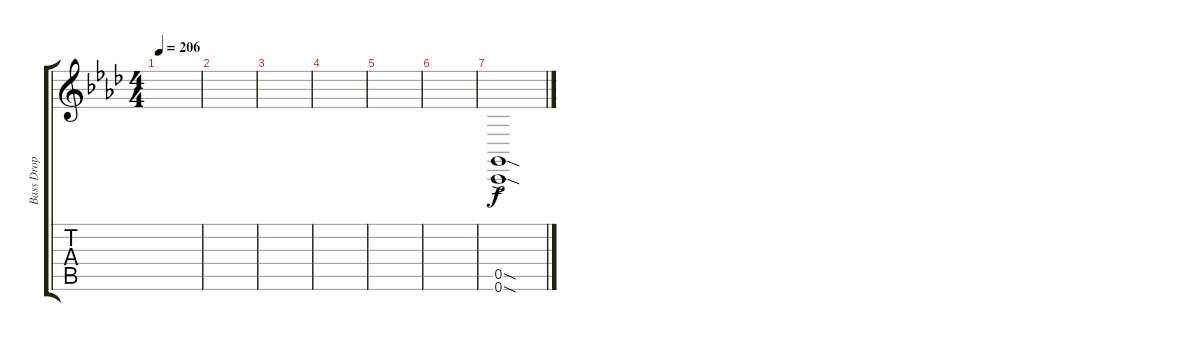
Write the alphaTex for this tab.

\track ("Bass Drop" "Bass Drop") {instrument ocarina}
\staff {score tabs}
\tuning (D4 A3 F3 C3 G2 C2) {hide}
\ts (4 4)
\tempo 206
\clef g2
\ks fminor
|
|
|
|
|
|
(0.5{sod ac} 0.6{sod ac}).1
